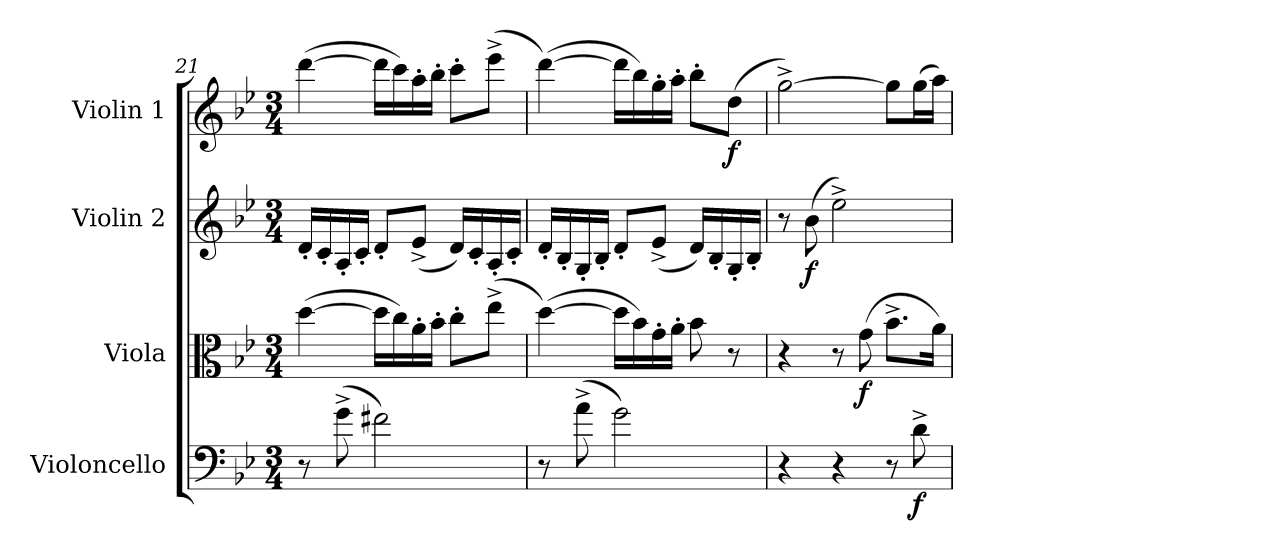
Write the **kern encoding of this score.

**kern	**dynam	**kern	**dynam	**kern	**dynam	**kern	**dynam
*part4	*part4	*part3	*part3	*part2	*part2	*part1	*part1
*staff4	*staff4	*staff3	*staff3	*staff2	*staff2	*staff1	*staff1
*I"Violoncello	*	*I"Viola	*	*I"Violin 2	*	*I"Violin 1	*
*I'Vc	*	*I'Vla	*	*I'Vln	*	*I'Vln	*
*clefF4	*	*clefC3	*	*clefG2	*	*clefG2	*
*k[b-e-]	*	*k[b-e-]	*	*k[b-e-]	*	*k[b-e-]	*
*M3/4	*	*M3/4	*	*M3/4	*	*M3/4	*
=21	=21	=21	=21	=21	=21	=21	=21
8r	.	([4dd\	.	16d'/LL	.	([4ddd\	.
.	.	.	.	16c'/	.	.	.
(8g^\	.	.	.	16A'/	.	.	.
.	.	.	.	16c'/JJ	.	.	.
2f#X\)	.	16dd\LL]	.	8d'/L	.	16ddd\LL]	.
.	.	16cc\)	.	.	.	16ccc\)	.
.	.	16a'\	.	(<8e-^/J	.	16aa'\	.
.	.	16b-'\JJ	.	.	.	16bb-'\JJ	.
.	.	8cc'\L	.	16d/LL)	.	8ccc'\L	.
.	.	.	.	16c'/	.	.	.
.	.	(8ee-^\J	.	16A'/	.	(8eee-^\J	.
.	.	.	.	16c'/JJ	.	.	.
=22	=22	=22	=22	=22	=22	=22	=22
8r	.	([4dd\)	.	16d'/LL	.	([>4ddd\)	.
.	.	.	.	16B-'/	.	.	.
(8a^\	.	.	.	16G'/	.	.	.
.	.	.	.	16B-'/JJ	.	.	.
2g\)	.	16dd\LL]	.	8d'/L	.	16ddd\LL]	.
.	.	16b-\)	.	.	.	16bb-\)	.
.	.	16g'\	.	(<8e-^/J	.	16gg'\	.
.	.	16a'\JJ	.	.	.	16aa'\JJ	.
.	.	8b-\	.	16d/LL)	.	8bb-'\L	.
.	.	.	.	16B-'/	.	.	.
!	!	!	!	!	!	!	!LO:DY:b
.	.	8r	.	16G'/	.	(8dd\J	f
.	.	.	.	16B-'/JJ	.	.	.
!!LO:LB:g=z
=23	=23	=23	=23	=23	=23	=23	=23
4r	.	4r	.	8r	.	[>2gg^\)	.
!	!	!	!	!	!LO:DY:b	!	!
.	.	.	.	(>8b-\	f	.	.
4r	.	8r	.	2ee-^\)	.	.	.
!	!	!	!LO:DY:b	!	!	!	!
.	.	(8g\	f	.	.	.	.
8r	.	8.b-^\L	.	.	.	8gg\L]	.
!	!LO:DY:b	!	!	!	!	!	!
8d^\	f	.	.	.	.	(16gg\L	.
.	.	16a\Jk)	.	.	.	16aa\JJ)	.
=	=	=	=	=	=	=	=
*-	*-	*-	*-	*-	*-	*-	*-
